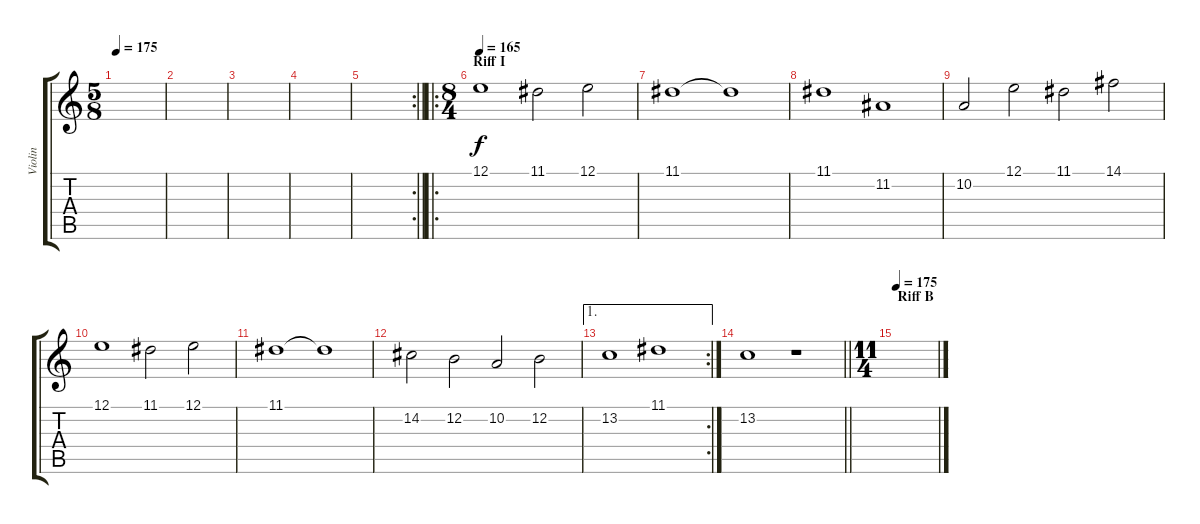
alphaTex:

\track ("Violin" "Violin") {instrument violin}
\staff {score tabs}
\tuning (E4 B3 G3 D3 A2 E2) {hide}
\ts (5 8)
\tempo 175
\clef g2
\ks c
|
|
|
|
\rc 2
\barLineRight lightlight
|
\ro
\ts (8 4)
\section ("" "Riff I")
\tempo 165
12.1.1 11.1.2 12.1.2 |
11.1.1 11.1{t}.1 |
11.1.1 11.2.1 |
10.2.2 12.1.2 11.1.2 14.1.2 |
12.1.1 11.1.2 12.1.2 |
11.1.1 11.1{t}.1 |
14.2.2 12.2.2 10.2.2 12.2.2 |
\ae 1
\rc 2
13.2.1 11.1.1 |
\barLineRight lightlight
13.2.1 r.1 |
\ts (11 4)
\section ("" "Riff B")
\tempo 175
